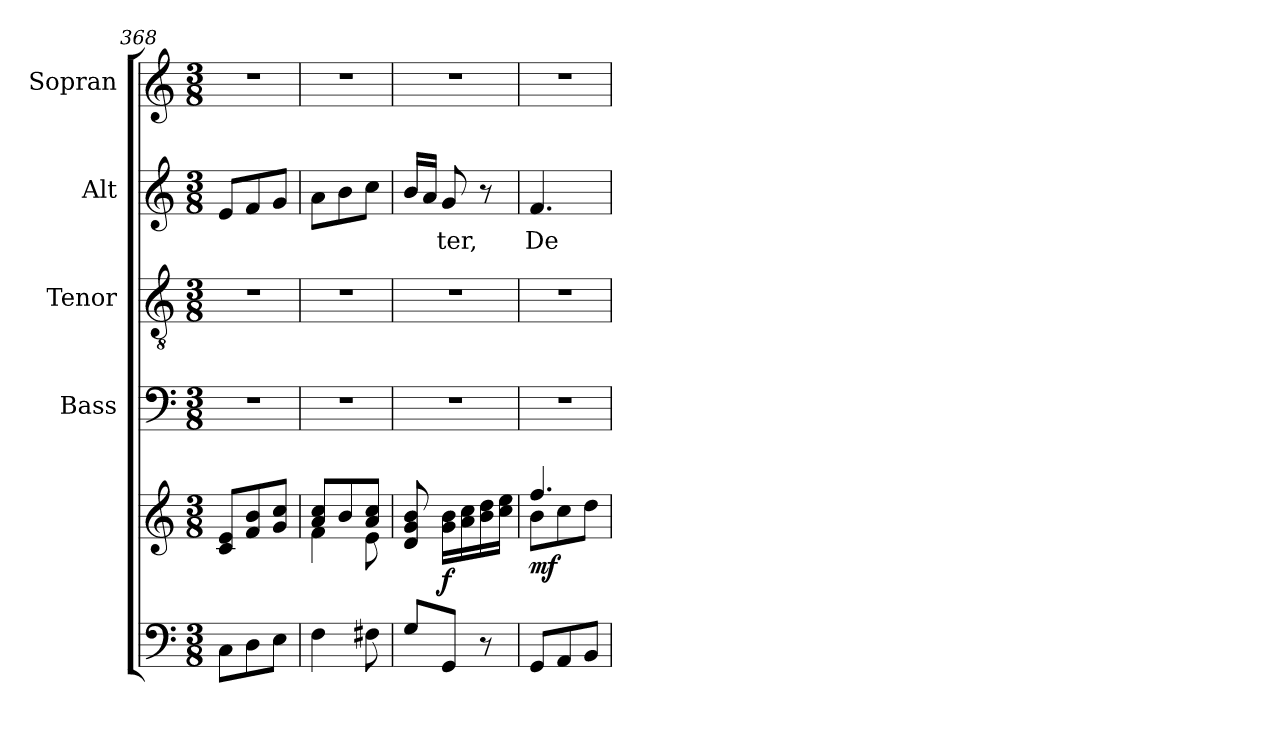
**kern	**kern	**dynam	**kern	**kern	**kern	**text	**kern
*part5	*part5	*part5	*part4	*part3	*part2	*part2	*part1
*staff6	*staff5	*staff5/6	*staff4	*staff3	*staff2	*staff2	*staff1
*	*	*	*I"Bass	*I"Tenor	*I"Alt	*	*I"Sopran
*	*	*	*I'B.	*I'T.	*I'A.	*	*I'S.
!!LO:PB:g=z
*clefF4	*clefG2	*	*clefF4	*clefGv2	*clefG2	*	*clefG2
*k[]	*k[]	*	*k[]	*k[]	*k[]	*	*k[]
*C:	*C:	*	*C:	*C:	*C:	*	*C:
*M3/8	*M3/8	*	*M3/8	*M3/8	*M3/8	*	*M3/8
=368	=368	=368	=368	=368	=368	=368	=368
8C\L	8c/ 8e/L	.	4.r	4.r	8e/L	.	4.r
8D\	8f/ 8b/	.	.	.	8f/	.	.
8E\J	8g/ 8cc/J	.	.	.	8g/J	.	.
=369	=369	=369	=369	=369	=369	=369	=369
*	*^	*	*	*	*	*	*
4F\	8a/ 8cc/L	4f\	.	4.r	4.r	8a\L	.	4.r
.	8b/	.	.	.	.	8b\	.	.
8F#X\	8a/ 8cc/J	8e\	.	.	.	8cc\J	.	.
*	*v	*v	*	*	*	*	*	*
=370	=370	=370	=370	=370	=370	=370	=370
8G/L	8d/ 8g/ 8b/	.	4.r	4.r	16b/LL	.	4.r
.	.	.	.	.	16a/JJ	.	.
!	!	!LO:DY:b	!	!	!	!LO:LY:b	!
8GG/J	16g\ 16b\LL	f	.	.	8g/	-ter,	.
.	16a\ 16cc\	.	.	.	.	.	.
8r	16b\ 16dd\	.	.	.	8r	.	.
.	16cc\ 16ee\JJ	.	.	.	.	.	.
=371	=371	=371	=371	=371	=371	=371	=371
*	*^	*	*	*	*	*	*
!	!	!	!LO:DY:b	!	!	!	!LO:LY:b	!
8GG/L	4.ff/	8b\L	mf	4.r	4.r	4.f/	De-	4.r
8AA/	.	8cc\	.	.	.	.	.	.
8BB/J	.	8dd\J	.	.	.	.	.	.
*	*v	*v	*	*	*	*	*	*
=	=	=	=	=	=	=	=
*-	*-	*-	*-	*-	*-	*-	*-
